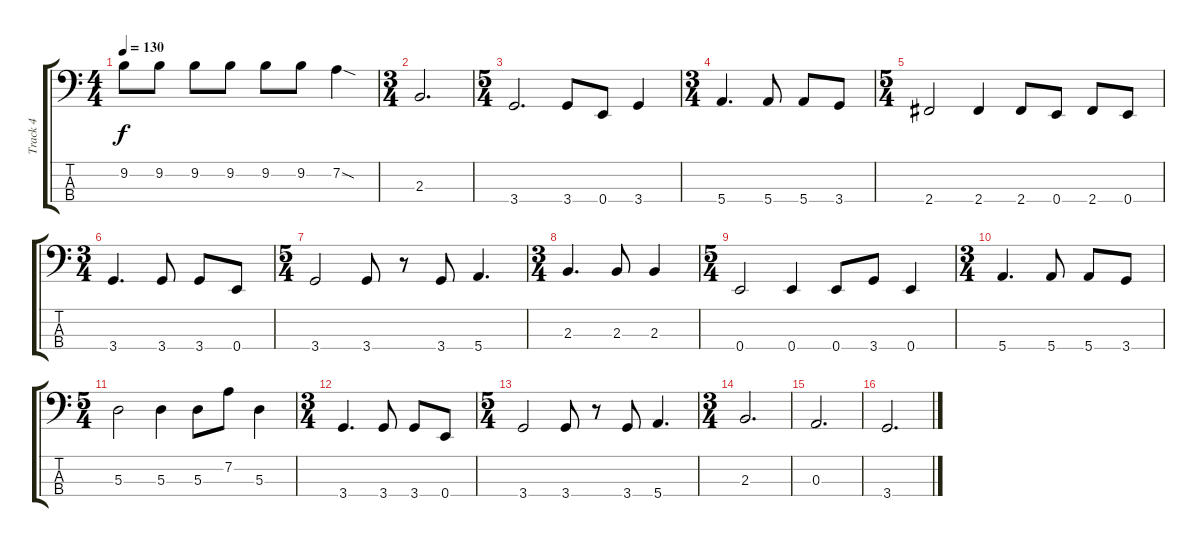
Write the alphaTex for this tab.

\track ("Track 4" "Track 4") {instrument electricbassfinger}
\staff {score tabs}
\tuning (G2 D2 A1 E1) {hide}
\ts (4 4)
\tempo 130
\clef f4
\ks c
9.2.8{dy f} 9.2.8 9.2.8 9.2.8 9.2.8 9.2.8 7.2{sod}.4 |
\ts (3 4)
2.3.2{d} |
\ts (5 4)
3.4.2{d} 3.4.8 0.4.8 3.4.4 |
\ts (3 4)
5.4.4{d} 5.4.8 5.4.8 3.4.8 |
\ts (5 4)
2.4.2 2.4.4 2.4.8 0.4.8 2.4.8 0.4.8 |
\ts (3 4)
3.4.4{d} 3.4.8 3.4.8 0.4.8 |
\ts (5 4)
3.4.2 3.4.8 r.8 3.4.8 5.4.4{d} |
\ts (3 4)
2.3.4{d} 2.3.8 2.3.4 |
\ts (5 4)
0.4.2 0.4.4 0.4.8 3.4.8 0.4.4 |
\ts (3 4)
5.4.4{d} 5.4.8 5.4.8 3.4.8 |
\ts (5 4)
5.3.2 5.3.4 5.3.8 7.2.8 5.3.4 |
\ts (3 4)
3.4.4{d} 3.4.8 3.4.8 0.4.8 |
\ts (5 4)
3.4.2 3.4.8 r.8 3.4.8 5.4.4{d} |
\ts (3 4)
2.3.2{d} |
0.3.2{d} |
3.4.2{d}
